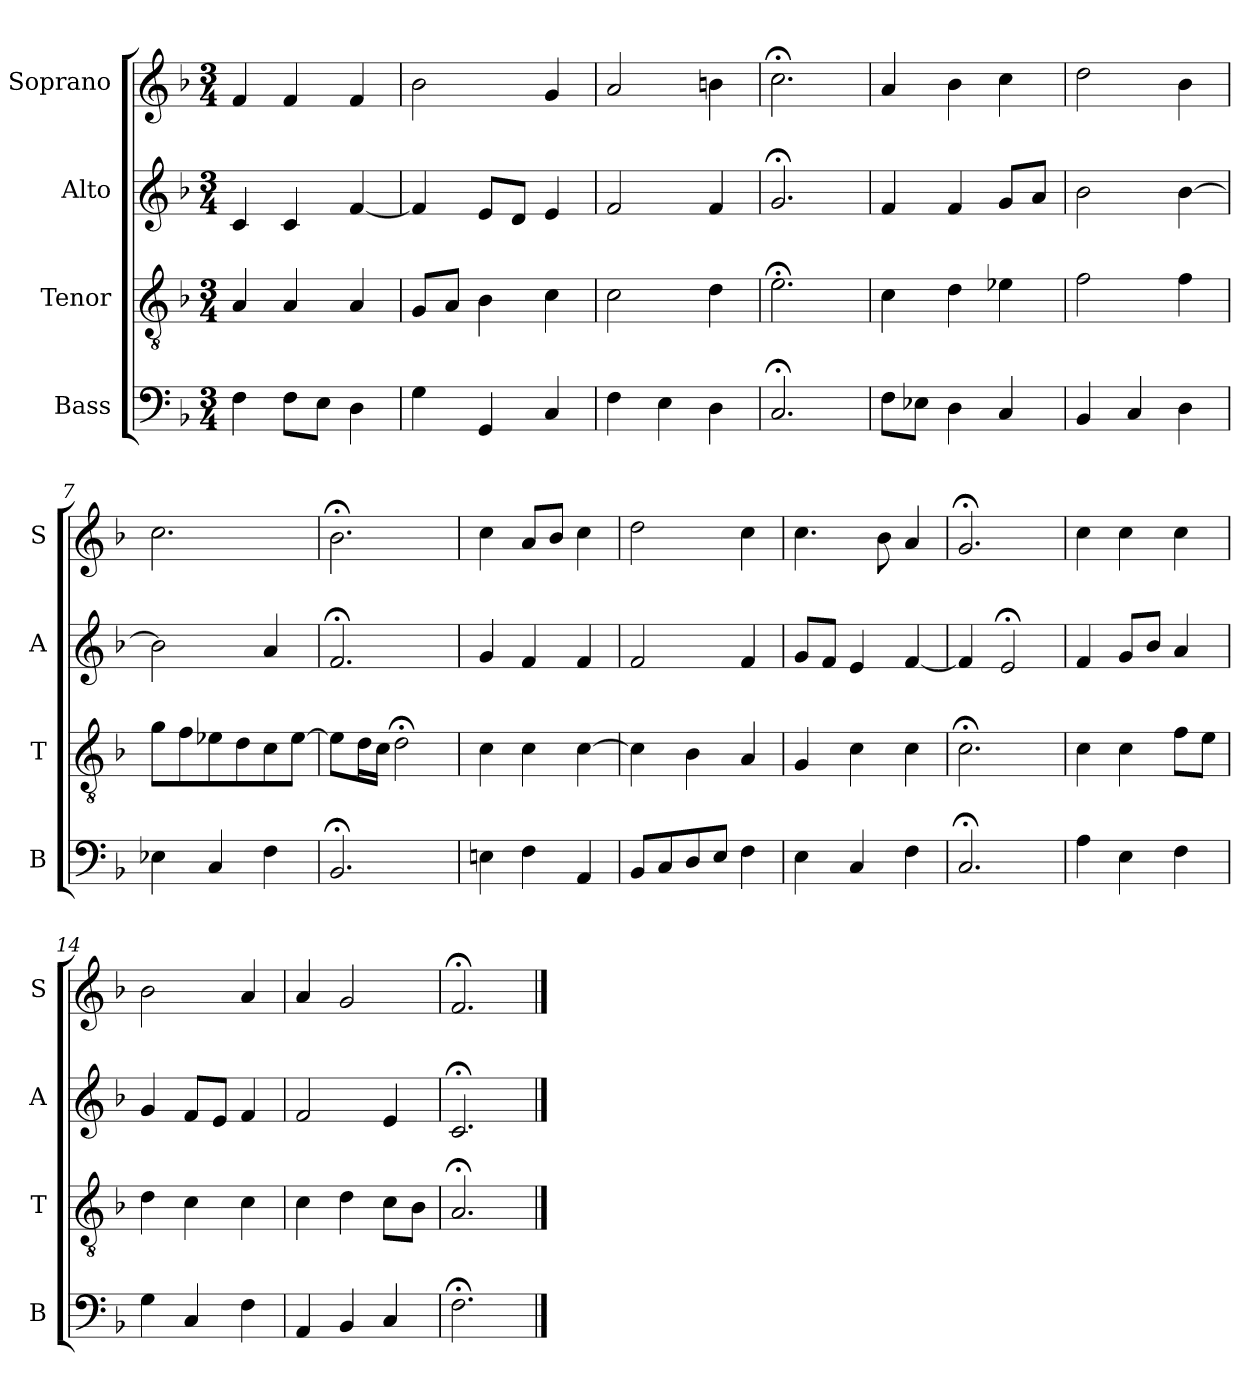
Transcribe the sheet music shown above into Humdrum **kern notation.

**kern	**kern	**kern	**kern
*part4	*part3	*part2	*part1
*staff4	*staff3	*staff2	*staff1
*I"Bass	*I"Tenor	*I"Alto	*I"Soprano
*I'B	*I'T	*I'A	*I'S
*clefF4	*clefGv2	*clefG2	*clefG2
*k[b-]	*k[b-]	*k[b-]	*k[b-]
*F:	*F:	*F:	*F:
*M3/4	*M3/4	*M3/4	*M3/4
*MM100	*MM100	*MM100	*MM100
=1	=1	=1	=1
4F	4A	4c	4f
8FL	4A	4c	4f
8EJ	.	.	.
4D	4A	[4f	4f
=2	=2	=2	=2
4G	8GL	4f]	2b-
.	8AJ	.	.
4GG	4B-	8eL	.
.	.	8dJ	.
4C	4c	4e	4g
=3	=3	=3	=3
4F	2c	2f	2a
4E	.	.	.
4Di	4di	4fi	4bni
=4	=4	=4	=4
2.C;<	2.e;<	2.g;<	2.cc;<
=5	=5	=5	=5
8FL	4c	4f	4a
8E-XJ	.	.	.
4D	4d	4f	4b-
4C	4e-X	8gL	4cc
.	.	8aJ	.
=6	=6	=6	=6
4BB-	2f	2b-	2dd
4C	.	.	.
4D	4f	[4b-	4b-
=7	=7	=7	=7
4E-X	8gL	2b-]	2.cc
.	8f	.	.
4C	8e-X	.	.
.	8d	.	.
4F	8c	4a	.
.	[8e-J	.	.
=8	=8	=8	=8
2.BB-;<	8e-L]	2.f;<	2.b-;<
.	16dL	.	.
.	16cJJ	.	.
.	2d;<	.	.
=9	=9	=9	=9
4En	4c	4g	4cc
4F	4c	4f	8aL
.	.	.	8b-J
4AA	[4c	4f	4cc
=10	=10	=10	=10
8BB-L	4c]	2f	2dd
8C	.	.	.
8D	4B-	.	.
8EJ	.	.	.
4F	4A	4f	4cc
=11	=11	=11	=11
4E	4G	8gL	4.cc
.	.	8fJ	.
4C	4c	4e	.
.	.	.	8b-
4F	4c	[4f	4a
=12	=12	=12	=12
2.C;<	2.c;<	4f]	2.g;<
.	.	2e;<	.
=13	=13	=13	=13
4A	4c	4f	4cc
4E	4c	8gL	4cc
.	.	8b-J	.
4F	8fL	4a	4cc
.	8eJ	.	.
=14	=14	=14	=14
4G	4d	4g	2b-
4C	4c	8fL	.
.	.	8eJ	.
4F	4c	4f	4a
=15	=15	=15	=15
4AA	4c	2f	4a
4BB-	4d	.	2g
4C	8cL	4e	.
.	8B-J	.	.
=16	=16	=16	=16
2.F;<	2.A;<	2.c;<	2.f;<
==	==	==	==
*-	*-	*-	*-
